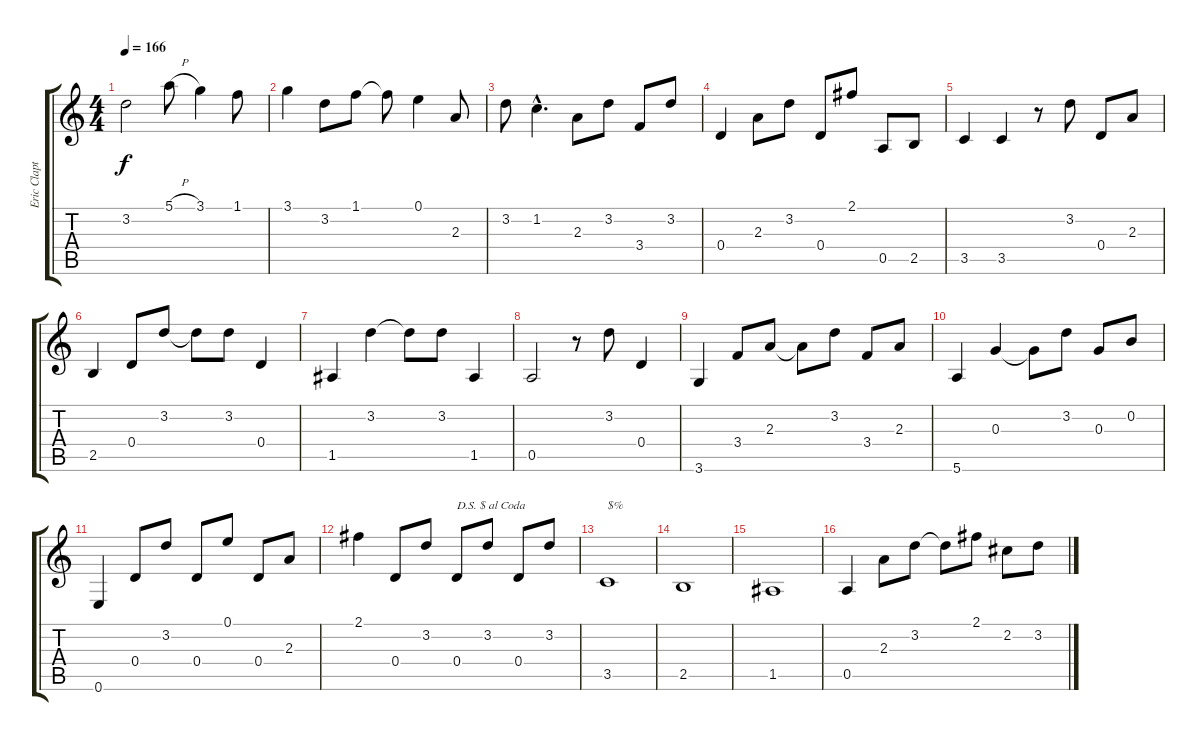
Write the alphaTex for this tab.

\track ("Eric Clapton Fingerpicking" "Eric Clapt") {instrument acousticguitarnylon}
\staff {score tabs}
\tuning (E4 B3 G3 D3 A2 E2) {hide}
\ts (4 4)
\tempo 166
\clef g2
\ks c
3.2.2{dy f} 5.1{h}.8 3.1.4 1.1.8 |
3.1.4 3.2.8 1.1.8 1.1{t}.8 0.1.4 2.3.8 |
3.2.8 1.2{hac}.4{d} 2.3.8 3.2.8 3.4.8 3.2.8 |
0.4.4 2.3.8 3.2.8 0.4.8 2.1.8 0.5.8 2.5.8 |
3.5.4 3.5.4 r.8 3.2.8 0.4.8 2.3.8 |
2.5.4 0.4.8 3.2.8 3.2{t}.8 3.2.8 0.4.4 |
1.5.4 3.2.4 3.2{t}.8 3.2.8 1.5.4 |
0.5.2 r.8 3.2.8 0.4.4 |
3.6.4 3.4.8 2.3.8 2.3{t}.8 3.2.8 3.4.8 2.3.8 |
5.6.4 0.3.4 0.3{t}.8 3.2.8 0.3.8 0.2.8 |
0.6.4 0.4.8 3.2.8 0.4.8 0.1.8 0.4.8 2.3.8 |
2.1.4 0.4.8 3.2.8 0.4.8{txt "D.S. $ al Coda"} 3.2.8 0.4.8 3.2.8 |
3.5.1{txt "$%"} |
2.5.1 |
1.5.1 |
0.5.4 2.3.8 3.2.8 3.2{t}.8 2.1.8 2.2.8 3.2.8
